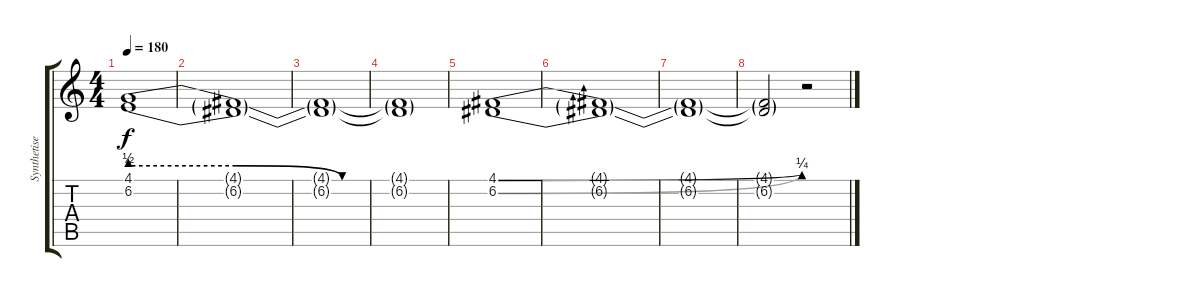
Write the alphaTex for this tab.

\track ("Synthetiser" "Synthetise") {instrument stringensemble1}
\staff {score tabs}
\tuning (D4 A3 F3 C3 G2 C2) {hide}
\ts (4 4)
\tempo 180
\clef g2
\ks c
(4.1{be (custom 0 2 20 2 40 0 60 0)} 6.2{be (custom 0 2 20 2 40 0 60 0)}).1{dy f} |
(4.1{t} 6.2{t}).1 |
(4.1{t} 6.2{t}).1 |
(4.1{t} 6.2{t}).1 |
(4.1{be (bend 0 0 60 1)} 6.2{be (bend 0 0 60 1)}).1 |
(4.1{t} 6.2{t}).1 |
(4.1{t} 6.2{t}).1 |
(4.1{t} 6.2{t}).2 r.2
